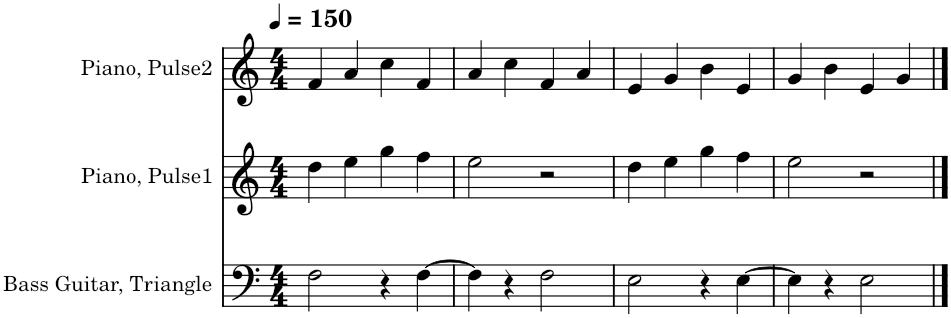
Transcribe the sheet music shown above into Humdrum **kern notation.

**kern	**kern	**kern
*part3	*part2	*part1
*staff3	*staff2	*staff1
*I"Bass Guitar, Triangle	*I"Piano, Pulse1	*I"Piano, Pulse2
*I'B. Guit.	*I'Pno.	*I'Pno.
*clefF4	*clefG2	*clefG2
*Trd7c12	*	*
*k[]	*k[]	*k[]
*M4/4	*M4/4	*M4/4
*MM150	*MM150	*MM150
=1	=1	=1
2F\	4dd\	4f/
.	4ee\	4a/
4r	4gg\	4cc\
[4F\	4ff\	4f/
=2	=2	=2
4F\]	2ee\	4a/
4r	.	4cc\
2F\	2r	4f/
.	.	4a/
=3	=3	=3
2E\	4dd\	4e/
.	4ee\	4g/
4r	4gg\	4b\
[4E\	4ff\	4e/
=4	=4	=4
4E\]	2ee\	4g/
4r	.	4b\
2E\	2r	4e/
.	.	4g/
==	==	==
*-	*-	*-
